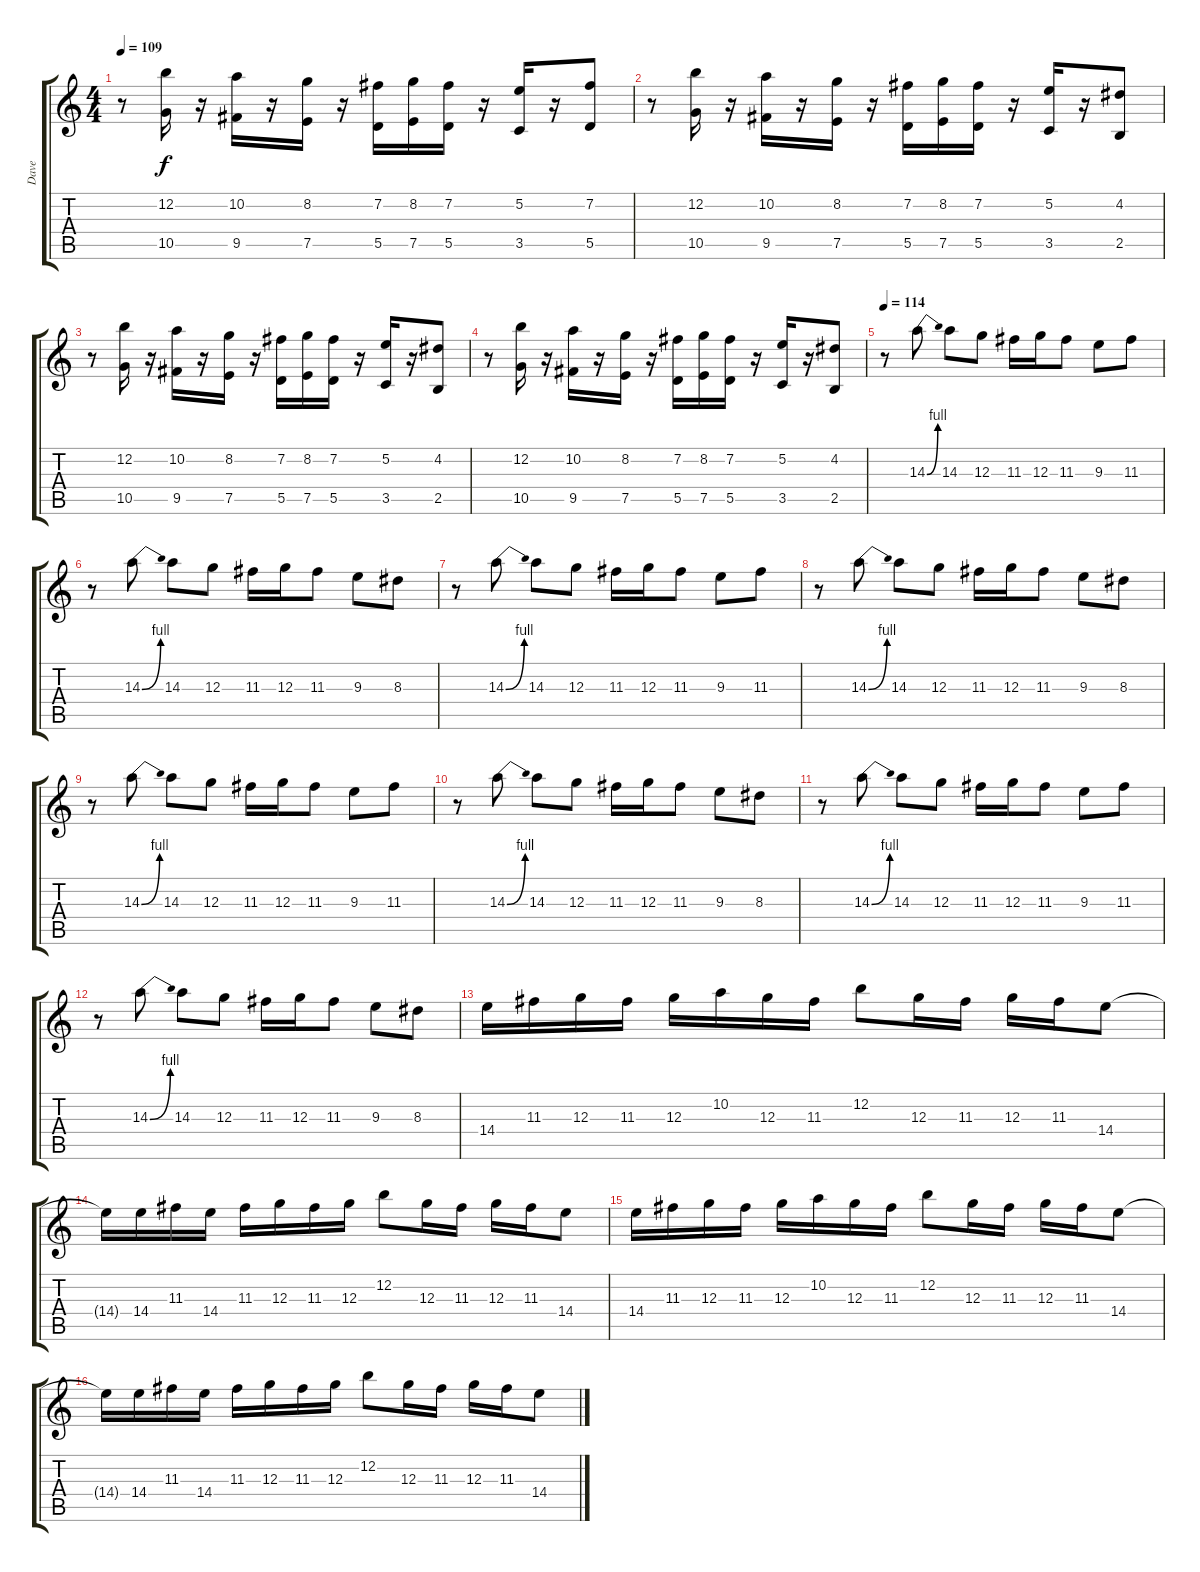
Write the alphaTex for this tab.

\track ("Dave" "Dave") {instrument distortionguitar}
\staff {score tabs}
\tuning (E4 B3 G3 D3 A2 E2) {hide}
\ts (4 4)
\tempo 109
\clef g2
\ks c
r.8{dy f} (12.2 10.5).16 r.16 (10.2 9.5).16 r.16 (8.2 7.5).16 r.16 (7.2 5.5).16 (8.2 7.5).16 (7.2 5.5).16 r.16 (5.2 3.5).16 r.16 (7.2 5.5).8 |
r.8 (12.2 10.5).16 r.16 (10.2 9.5).16 r.16 (8.2 7.5).16 r.16 (7.2 5.5).16 (8.2 7.5).16 (7.2 5.5).16 r.16 (5.2 3.5).16 r.16 (4.2 2.5).8 |
r.8 (12.2 10.5).16 r.16 (10.2 9.5).16 r.16 (8.2 7.5).16 r.16 (7.2 5.5).16 (8.2 7.5).16 (7.2 5.5).16 r.16 (5.2 3.5).16 r.16 (4.2 2.5).8 |
r.8 (12.2 10.5).16 r.16 (10.2 9.5).16 r.16 (8.2 7.5).16 r.16 (7.2 5.5).16 (8.2 7.5).16 (7.2 5.5).16 r.16 (5.2 3.5).16 r.16 (4.2 2.5).8 |
\tempo 114
r.8 14.3{be (bend 0 0 60 4)}.8 14.3.8 12.3.8 11.3.16 12.3.16 11.3.8 9.3.8 11.3.8 |
r.8 14.3{be (bend 0 0 60 4)}.8 14.3.8 12.3.8 11.3.16 12.3.16 11.3.8 9.3.8 8.3.8 |
r.8 14.3{be (bend 0 0 60 4)}.8 14.3.8 12.3.8 11.3.16 12.3.16 11.3.8 9.3.8 11.3.8 |
r.8 14.3{be (bend 0 0 60 4)}.8 14.3.8 12.3.8 11.3.16 12.3.16 11.3.8 9.3.8 8.3.8 |
r.8 14.3{be (bend 0 0 60 4)}.8 14.3.8 12.3.8 11.3.16 12.3.16 11.3.8 9.3.8 11.3.8 |
r.8 14.3{be (bend 0 0 60 4)}.8 14.3.8 12.3.8 11.3.16 12.3.16 11.3.8 9.3.8 8.3.8 |
r.8 14.3{be (bend 0 0 60 4)}.8 14.3.8 12.3.8 11.3.16 12.3.16 11.3.8 9.3.8 11.3.8 |
r.8 14.3{be (bend 0 0 60 4)}.8 14.3.8 12.3.8 11.3.16 12.3.16 11.3.8 9.3.8 8.3.8 |
14.4.16 11.3.16 12.3.16 11.3.16 12.3.16 10.2.16 12.3.16 11.3.16 12.2.8 12.3.16 11.3.16 12.3.16 11.3.16 14.4.8 |
14.4{t}.16 14.4.16 11.3.16 14.4.16 11.3.16 12.3.16 11.3.16 12.3.16 12.2.8 12.3.16 11.3.16 12.3.16 11.3.16 14.4.8 |
14.4.16 11.3.16 12.3.16 11.3.16 12.3.16 10.2.16 12.3.16 11.3.16 12.2.8 12.3.16 11.3.16 12.3.16 11.3.16 14.4.8 |
14.4{t}.16 14.4.16 11.3.16 14.4.16 11.3.16 12.3.16 11.3.16 12.3.16 12.2.8 12.3.16 11.3.16 12.3.16 11.3.16 14.4.8
